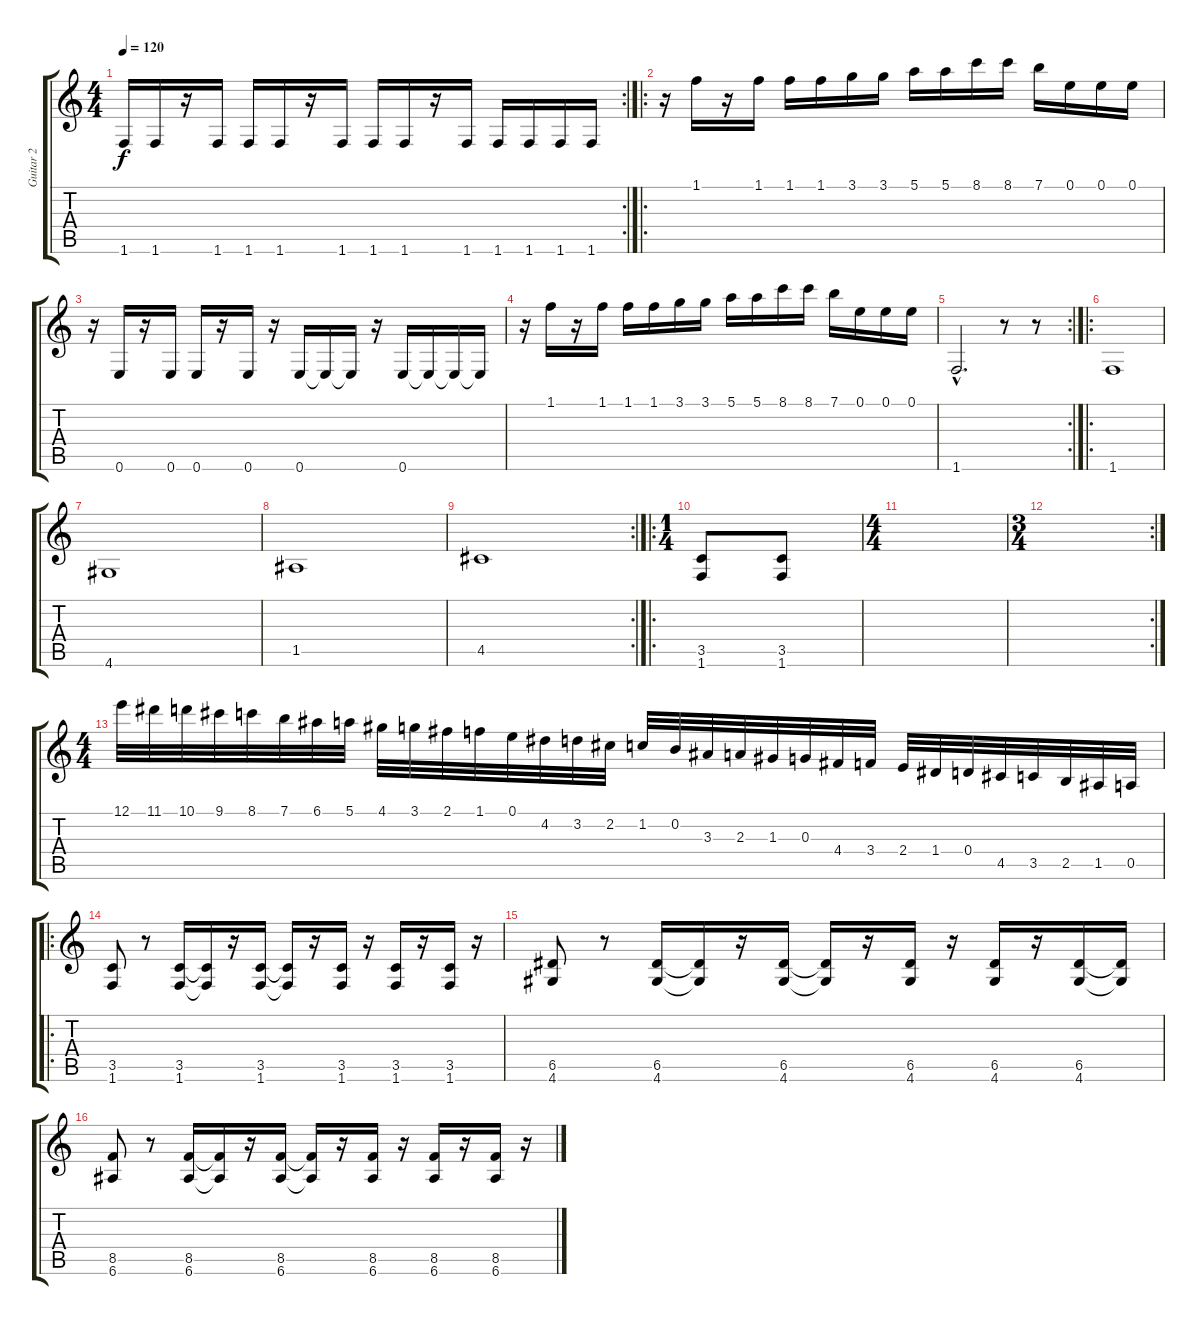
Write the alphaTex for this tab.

\track ("Guitar 2" "Guitar 2") {instrument distortionguitar}
\staff {score tabs}
\tuning (E4 B3 G3 D3 A2 E2) {hide}
\rc 2
\ts (4 4)
\tempo 120
\clef g2
\ks c
1.6.16{dy f} 1.6.16 r.16 1.6.16 1.6.16 1.6.16 r.16 1.6.16 1.6.16 1.6.16 r.16 1.6.16 1.6.16 1.6.16 1.6.16 1.6.16 |
\ro
r.16{volume 16 balance 0 instrument distortionguitar} 1.1.16 r.16 1.1.16 1.1.16 1.1.16 3.1.16 3.1.16 5.1.16 5.1.16 8.1.16 8.1.16 7.1.16 0.1.16 0.1.16 0.1.16 |
r.16 0.6.16 r.16 0.6.16 0.6.16 r.16 0.6.16 r.16 0.6.16 0.6{t}.16 0.6{t}.16 r.16 0.6.16 0.6{t}.16 0.6{t}.16 0.6{t}.16 |
r.16{volume 16 balance 0 instrument distortionguitar} 1.1.16 r.16 1.1.16 1.1.16 1.1.16 3.1.16 3.1.16 5.1.16 5.1.16 8.1.16 8.1.16 7.1.16 0.1.16 0.1.16 0.1.16 |
\rc 2
1.6{hac}.2{d} r.8 r.8 |
\ro
1.6.1 |
4.6.1 |
1.5.1 |
\rc 2
4.5.1 |
\ro
\ts (1 4)
(3.5 1.6).8 (3.5 1.6).8 |
\ts (4 4)
|
\rc 2
\ts (3 4)
|
\ts (4 4)
12.1.32{instrument guitarfretnoise} 11.1.32 10.1.32 9.1.32 8.1.32 7.1.32 6.1.32 5.1.32 4.1.32 3.1.32 2.1.32 1.1.32 0.1.32 4.2.32 3.2.32 2.2.32 1.2.32 0.2.32 3.3.32 2.3.32 1.3.32 0.3.32 4.4.32 3.4.32 2.4.32 1.4.32 0.4.32 4.5.32 3.5.32 2.5.32 1.5.32 0.5.32 |
\ro
(3.5 1.6).8{volume 14 balance 0 instrument distortionguitar} r.8 (3.5 1.6).16 (3.5{t} 1.6{t}).16 r.16 (3.5 1.6).16 (3.5{t} 1.6{t}).16 r.16 (3.5 1.6).16 r.16 (3.5 1.6).16 r.16 (3.5 1.6).16 r.16 |
(6.5 4.6).8 r.8 (6.5 4.6).16 (6.5{t} 4.6{t}).16 r.16 (6.5 4.6).16 (6.5{t} 4.6{t}).16 r.16 (6.5 4.6).16 r.16 (6.5 4.6).16 r.16 (6.5 4.6).16 (6.5{t} 4.6{t}).16 |
(8.5 6.6).8 r.8 (8.5 6.6).16 (8.5{t} 6.6{t}).16 r.16 (8.5 6.6).16 (8.5{t} 6.6{t}).16 r.16 (8.5 6.6).16 r.16 (8.5 6.6).16 r.16 (8.5 6.6).16 r.16
